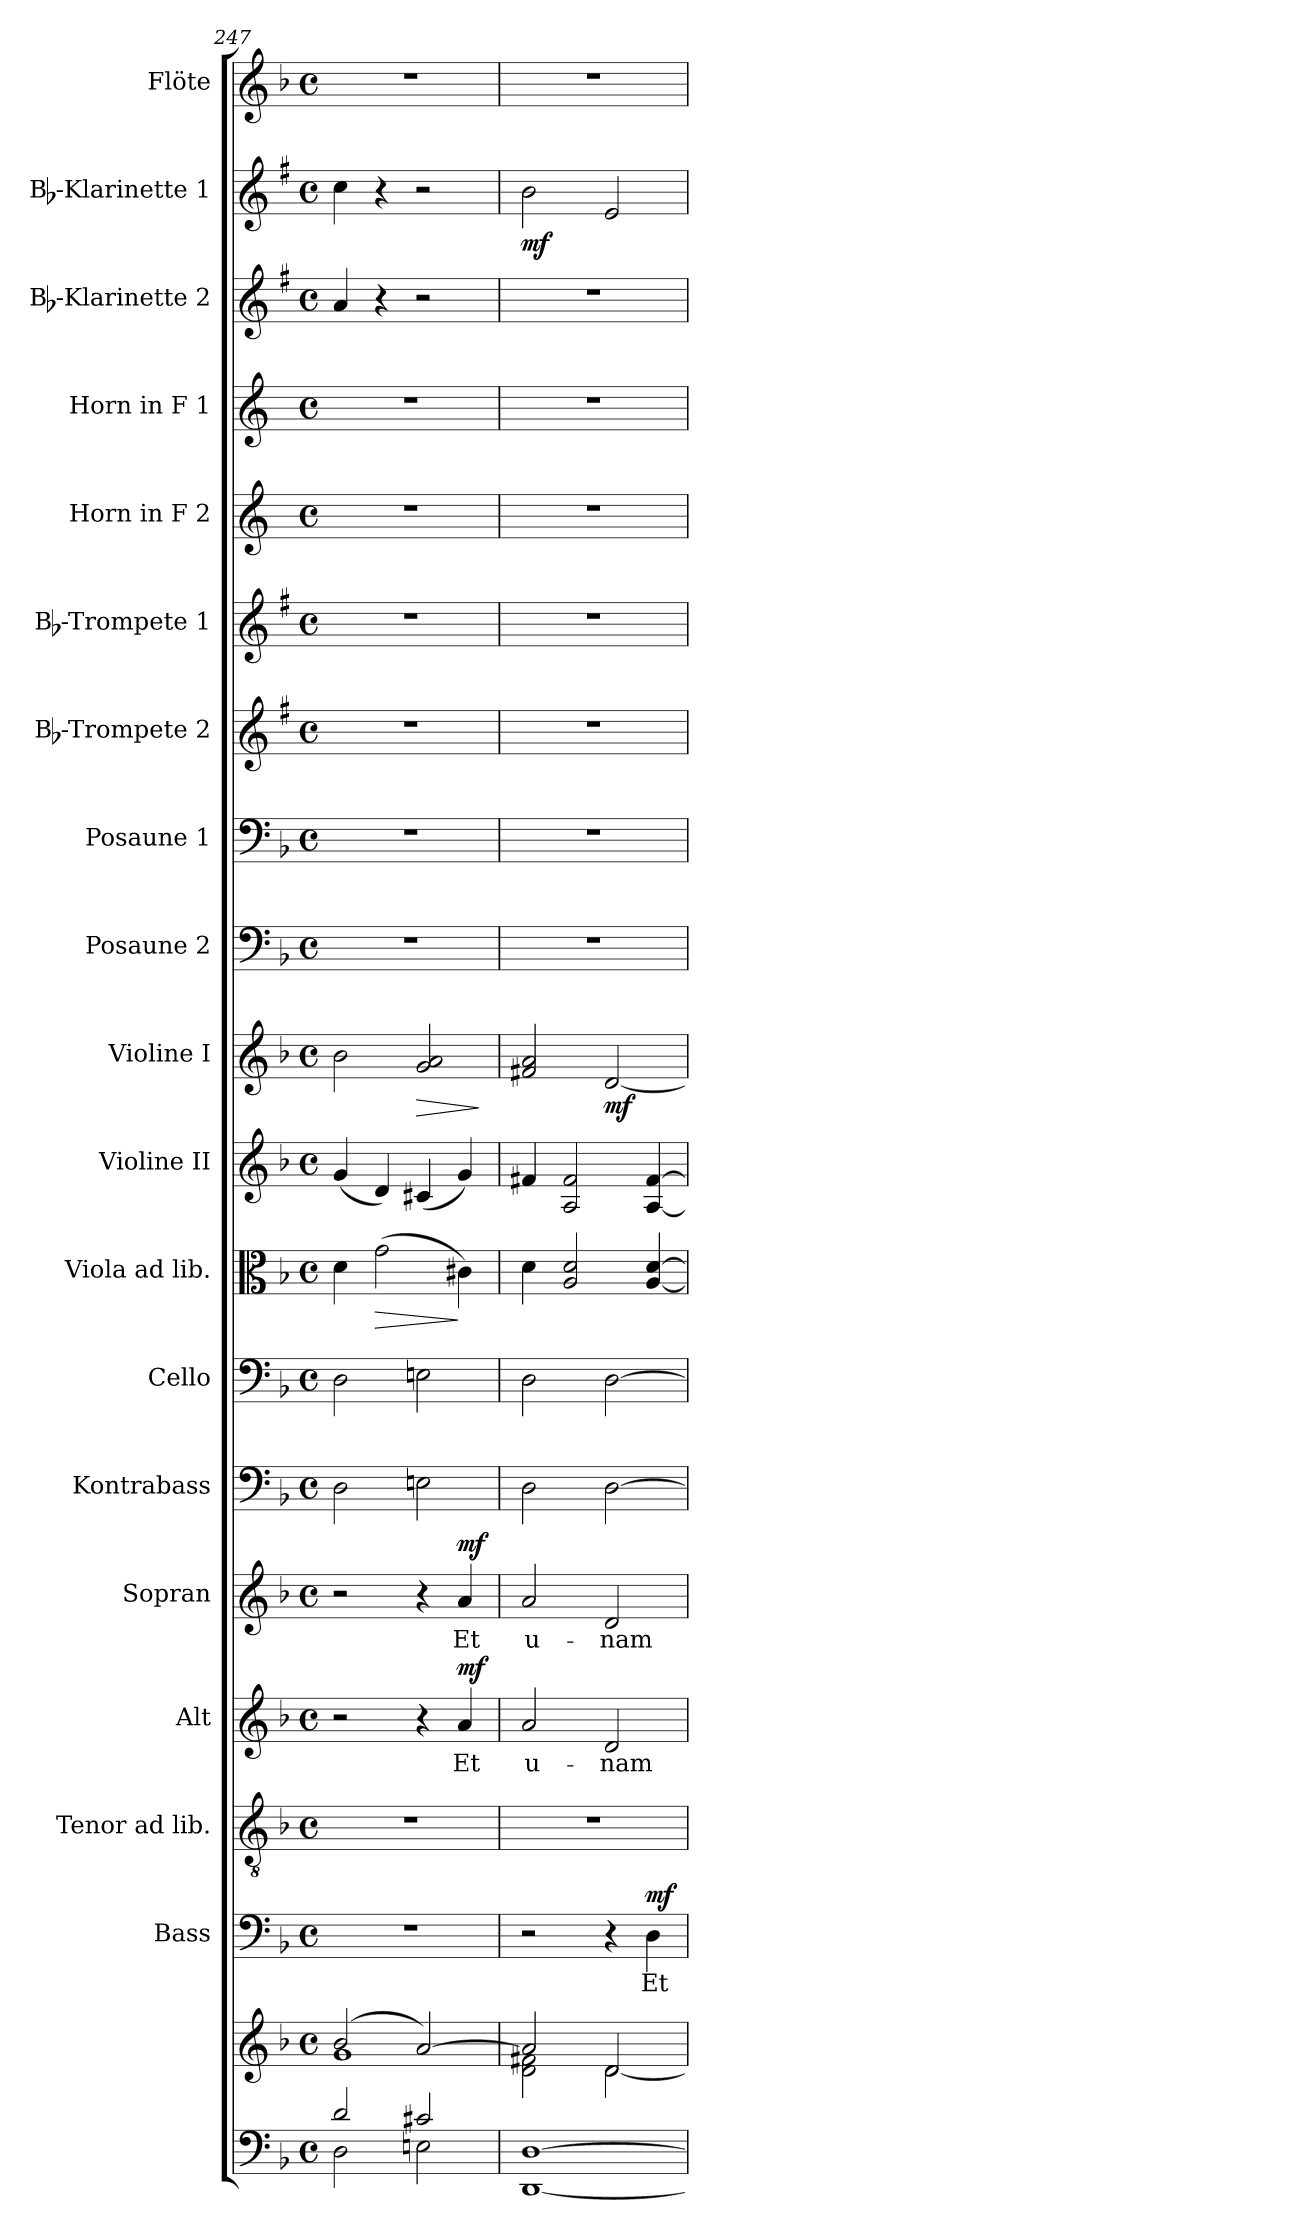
**kern	**kern	**kern	**text	**dynam	**kern	**kern	**text	**dynam	**kern	**text	**dynam	**kern	**kern	**kern	**dynam	**kern	**kern	**dynam	**kern	**kern	**kern	**kern	**kern	**kern	**kern	**kern	**dynam	**kern
*part19	*part19	*part18	*part18	*part18	*part17	*part16	*part16	*part16	*part15	*part15	*part15	*part14	*part13	*part12	*part12	*part11	*part10	*part10	*part9	*part8	*part7	*part6	*part5	*part4	*part3	*part2	*part2	*part1
*staff20	*staff19	*staff18	*staff18	*staff18	*staff17	*staff16	*staff16	*staff16	*staff15	*staff15	*staff15	*staff14	*staff13	*staff12	*staff12	*staff11	*staff10	*staff10	*staff9	*staff8	*staff7	*staff6	*staff5	*staff4	*staff3	*staff2	*staff2	*staff1
*	*	*I"Bass	*	*	*I"Tenor ad lib.	*I"Alt	*	*	*I"Sopran	*	*	*I"Kontrabass	*I"Cello	*I"Viola ad lib.	*	*I"Violine II	*I"Violine I	*	*I"Posaune 2	*I"Posaune 1	*I"Bb-Trompete 2	*I"Bb-Trompete 1	*I"Horn in F 2	*I"Horn in F 1	*I"Bb-Klarinette 2	*I"Bb-Klarinette 1	*	*I"Flöte
*	*	*I'B.	*	*	*I'T.	*I'A.	*	*	*I'S.	*	*	*I'Kb.	*	*I'Vla.	*	*I'Vl. II	*I'Vl. I	*	*I'Pos. 2	*I'Pos. 1	*I'Bb Trp. 2	*I'Bb Trp. 1	*	*	*I'Bb Kl. 2	*I'Bb Kl. 1	*	*I'Fl.
*clefF4	*clefG2	*clefF4	*	*	*clefGv2	*clefG2	*	*	*clefG2	*	*	*clefF4	*clefF4	*clefC3	*	*clefG2	*clefG2	*	*clefF4	*clefF4	*clefG2	*clefG2	*clefG2	*clefG2	*clefG2	*clefG2	*	*clefG2
*	*	*	*	*	*	*	*	*	*	*	*	*ITrd7c12	*	*	*	*	*	*	*	*	*ITrd1c2	*ITrd1c2	*ITrd4c7	*ITrd4c7	*ITrd1c2	*ITrd1c2	*	*
*k[b-]	*k[b-]	*k[b-]	*	*	*k[b-]	*k[b-]	*	*	*k[b-]	*	*	*k[b-]	*k[b-]	*k[b-]	*	*k[b-]	*k[b-]	*	*k[b-]	*k[b-]	*k[b-]	*k[b-]	*k[b-]	*k[b-]	*k[b-]	*k[b-]	*	*k[b-]
*F:	*F:	*F:	*	*	*F:	*F:	*	*	*F:	*	*	*F:	*F:	*F:	*	*F:	*F:	*	*F:	*F:	*F:	*F:	*F:	*F:	*F:	*F:	*	*F:
*M4/4	*M4/4	*M4/4	*	*	*M4/4	*M4/4	*	*	*M4/4	*	*	*M4/4	*M4/4	*M4/4	*	*M4/4	*M4/4	*	*M4/4	*M4/4	*M4/4	*M4/4	*M4/4	*M4/4	*M4/4	*M4/4	*	*M4/4
*met(c)	*met(c)	*met(c)	*	*	*met(c)	*met(c)	*	*	*met(c)	*	*	*met(c)	*met(c)	*met(c)	*	*met(c)	*met(c)	*	*met(c)	*met(c)	*met(c)	*met(c)	*met(c)	*met(c)	*met(c)	*met(c)	*	*met(c)
=247	=247	=247	=247	=247	=247	=247	=247	=247	=247	=247	=247	=247	=247	=247	=247	=247	=247	=247	=247	=247	=247	=247	=247	=247	=247	=247	=247	=247
*^	*^	*	*	*	*	*	*	*	*	*	*	*	*	*	*	*	*	*	*	*	*	*	*	*	*	*	*	*
2d/	2D\	(2b-/	1g	1r	.	.	1r	2r	.	.	2r	.	.	2DD\	2D\	4d\	.	(<4g/	2b-\	.	1r	1r	1r	1r	1r	1r	4g/	4b-\	.	1r
!	!	!	!	!	!	!	!	!	!	!	!	!	!	!	!	!	!LO:HP:b	!	!	!	!	!	!	!	!	!	!	!	!	!
.	.	.	.	.	.	.	.	.	.	.	.	.	.	.	.	(>2g\	>	4d/)	.	.	.	.	.	.	.	.	4r	4r	.	.
!	!	!	!	!	!	!	!	!	!	!	!	!	!	!	!	!	!	!	!	!LO:HP:b	!	!	!	!	!	!	!	!	!	!
2c#X/	2En\	[>2a/)	.	.	.	.	.	4r	.	.	4r	.	.	2EEn\	2En\	.	.	(<4c#X/	2g/ 2a/	>	.	.	.	.	.	.	2r	2r	.	.
!	!	!	!	!	!	!	!	!	!LO:LY:b	!LO:DY:a	!	!LO:LY:b	!LO:DY:a	!	!	!	!	!	!	!	!	!	!	!	!	!	!	!	!	!
.	.	.	.	.	.	.	.	4a/	Et	mf	4a/	Et	mf	.	.	4c#X\)	]	4g/)	.	.	.	.	.	.	.	.	.	.	.	.
*v	*v	*	*	*	*	*	*	*	*	*	*	*	*	*	*	*	*	*	*	*	*	*	*	*	*	*	*	*	*	*
*	*v	*v	*	*	*	*	*	*	*	*	*	*	*	*	*	*	*	*	*	*	*	*	*	*	*	*	*	*	*
.	.	.	.	.	.	.	.	.	.	.	.	.	.	.	.	.	.	]	.	.	.	.	.	.	.	.	.	.
!!LO:PB:g=z
=248	=248	=248	=248	=248	=248	=248	=248	=248	=248	=248	=248	=248	=248	=248	=248	=248	=248	=248	=248	=248	=248	=248	=248	=248	=248	=248	=248	=248
*^	*^	*	*	*	*	*	*	*	*	*	*	*	*	*	*	*	*	*	*	*	*	*	*	*	*	*	*	*
!	!	!	!	!	!	!	!	!	!LO:LY:b	!	!	!LO:LY:b	!	!	!	!	!	!	!	!	!	!	!	!	!	!	!	!	!LO:DY:b	!
[>1D	[<1DD	2a/]	2d\ 2f#X\	2r	.	.	1r	2a/	u-	.	2a/	u-	.	2DD\	2D\	4d\	.	4f#X/	2f#X/ 2a/	.	1r	1r	1r	1r	1r	1r	1r	2a\	mf	1r
.	.	.	.	.	.	.	.	.	.	.	.	.	.	.	.	2A/ 2d/	.	2A/ 2f#/	.	.	.	.	.	.	.	.	.	.	.	.
!	!	!	!	!	!	!	!	!	!LO:LY:b	!	!	!LO:LY:b	!	!	!	!	!	!	!	!LO:DY:b	!	!	!	!	!	!	!	!	!	!
.	.	2d/	[<2d\	4r	.	.	.	2d/	-nam	.	2d/	-nam	.	[2DD\	[2D\	.	.	.	[2d/	mf	.	.	.	.	.	.	.	2d/	.	.
!	!	!	!	!	!LO:LY:b	!LO:DY:a	!	!	!	!	!	!	!	!	!	!	!	!	!	!	!	!	!	!	!	!	!	!	!	!
.	.	.	.	4D\	Et	mf	.	.	.	.	.	.	.	.	.	[4A/ [4d/	.	[4A/ [4f#/	.	.	.	.	.	.	.	.	.	.	.	.
*v	*v	*	*	*	*	*	*	*	*	*	*	*	*	*	*	*	*	*	*	*	*	*	*	*	*	*	*	*	*	*
*	*v	*v	*	*	*	*	*	*	*	*	*	*	*	*	*	*	*	*	*	*	*	*	*	*	*	*	*	*	*
=	=	=	=	=	=	=	=	=	=	=	=	=	=	=	=	=	=	=	=	=	=	=	=	=	=	=	=	=
*-	*-	*-	*-	*-	*-	*-	*-	*-	*-	*-	*-	*-	*-	*-	*-	*-	*-	*-	*-	*-	*-	*-	*-	*-	*-	*-	*-	*-
